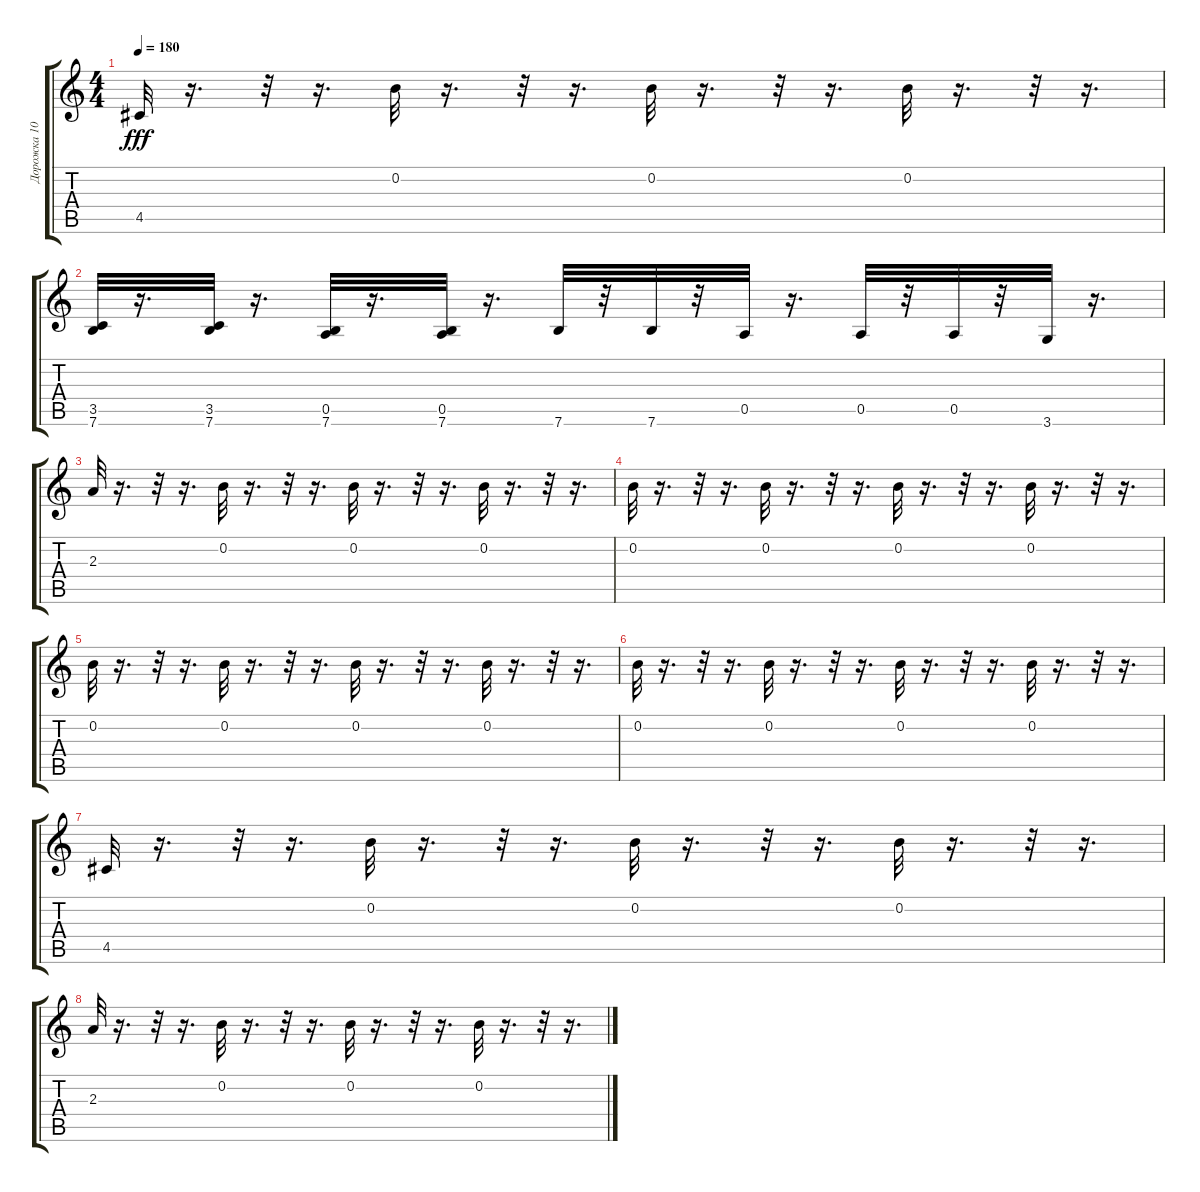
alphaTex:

\track ("Дорожка 10" "Дорожка 10") {instrument acousticguitarnylon}
\staff {score tabs}
\tuning (E4 B3 G3 D3 A2 E2) {hide}
\ts (4 4)
\tempo 180
\clef g2
\ks c
4.5.32{dy fff} r.16{d} r.32 r.16{d} 0.2.32 r.16{d} r.32 r.16{d} 0.2.32 r.16{d} r.32 r.16{d} 0.2.32 r.16{d} r.32 r.16{d} |
(3.5 7.6).32 r.16{d} (3.5 7.6).32 r.16{d} (0.5 7.6).32 r.16{d} (0.5 7.6).32 r.16{d} 7.6.32 r.32 7.6.32 r.32 0.5.32 r.16{d} 0.5.32 r.32 0.5.32 r.32 3.6.32 r.16{d} |
2.3.32 r.16{d} r.32 r.16{d} 0.2.32 r.16{d} r.32 r.16{d} 0.2.32 r.16{d} r.32 r.16{d} 0.2.32 r.16{d} r.32 r.16{d} |
0.2.32 r.16{d} r.32 r.16{d} 0.2.32 r.16{d} r.32 r.16{d} 0.2.32 r.16{d} r.32 r.16{d} 0.2.32 r.16{d} r.32 r.16{d} |
0.2.32 r.16{d} r.32 r.16{d} 0.2.32 r.16{d} r.32 r.16{d} 0.2.32 r.16{d} r.32 r.16{d} 0.2.32 r.16{d} r.32 r.16{d} |
0.2.32 r.16{d} r.32 r.16{d} 0.2.32 r.16{d} r.32 r.16{d} 0.2.32 r.16{d} r.32 r.16{d} 0.2.32 r.16{d} r.32 r.16{d} |
4.5.32 r.16{d} r.32 r.16{d} 0.2.32 r.16{d} r.32 r.16{d} 0.2.32 r.16{d} r.32 r.16{d} 0.2.32 r.16{d} r.32 r.16{d} |
2.3.32 r.16{d} r.32 r.16{d} 0.2.32 r.16{d} r.32 r.16{d} 0.2.32 r.16{d} r.32 r.16{d} 0.2.32 r.16{d} r.32 r.16{d}
